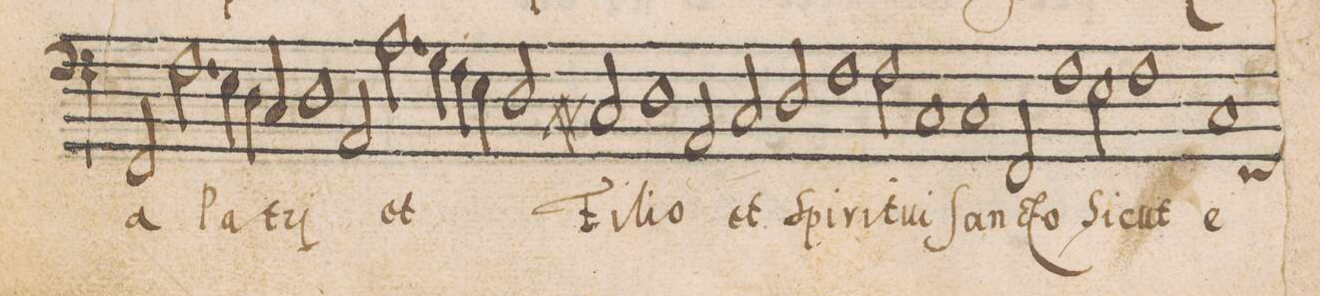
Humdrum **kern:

**kern	**text
*I"BASSVS	*
*clefF4	*
*k[]	*
*met(C|)	*
*M2/1	*
2FF/	-a
2.F\	Pa-
4E\	.
4D\	.
4C/	.
=56-	=56-
1D	-tri
2AA/	.
2.A\	et
=57-	=57-
4G\	.
4F\	.
4E\	.
2D/	.
2C#X/	Fi-
=58-	=58-
1D	-li-
2AA/	-o
2Cny/	et
=59-	=59-
2D/	Spi-
1F	-ri-
2F\	-tu-
=60-	=60-
1C	-i
1C	San-
=61-	=61-
2FF/	-cto
1F	.
2E\	Si-
=62-	=62-
1F	-cut
*custos:FF	*
1C	e-
=63-	=63-
*-	*-
